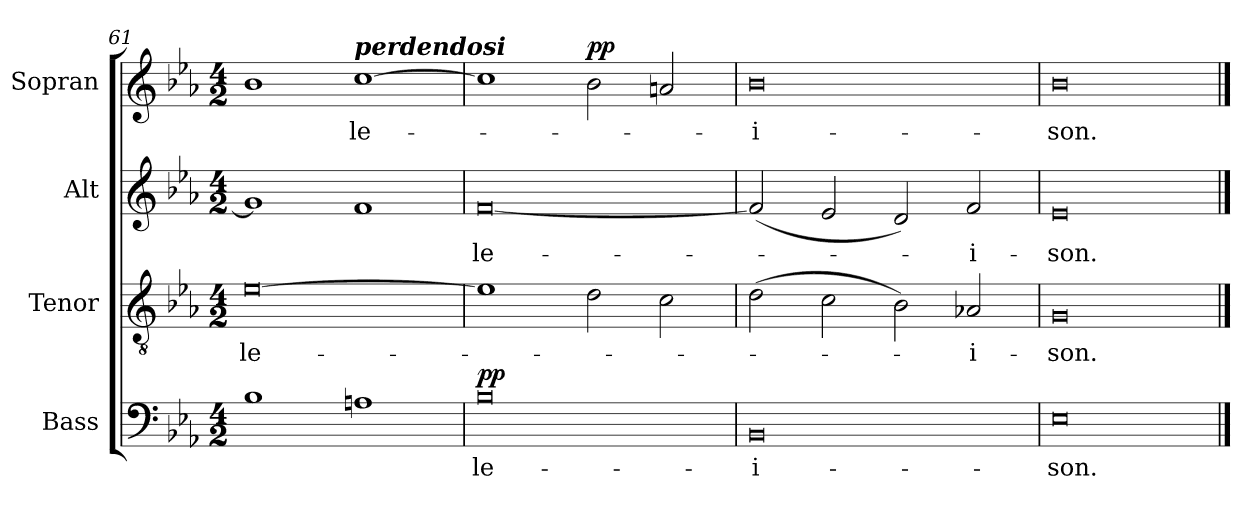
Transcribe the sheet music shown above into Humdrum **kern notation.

**kern	**text	**dynam	**kern	**text	**kern	**text	**kern	**text	**dynam
*part4	*part4	*part4	*part3	*part3	*part2	*part2	*part1	*part1	*part1
*staff4	*staff4	*staff4	*staff3	*staff3	*staff2	*staff2	*staff1	*staff1	*staff1
*I"Bass	*	*	*I"Tenor	*	*I"Alt	*	*I"Sopran	*	*
*I'B.	*	*	*I'T.	*	*I'A.	*	*I'S.	*	*
!!LO:LB:g=z
*clefF4	*	*	*clefGv2	*	*clefG2	*	*clefG2	*	*
*k[b-e-a-]	*	*	*k[b-e-a-]	*	*k[b-e-a-]	*	*k[b-e-a-]	*	*
*E-:	*	*	*E-:	*	*E-:	*	*E-:	*	*
*M4/2	*	*	*M4/2	*	*M4/2	*	*M4/2	*	*
=61	=61	=61	=61	=61	=61	=61	=61	=61	=61
!	!	!	!	!LO:LY:b	!	!	!	!	!
1B-	.	.	[0e-	-le-	1g-]	.	1b-	.	.
!	!	!	!	!	!	!	!LO:TX:a:Bi:t=perdendosi	!	!
!	!	!	!	!	!	!	!	!LO:LY:b	!
1An	.	.	.	.	1f	.	[1cc	-le-	.
=62	=62	=62	=62	=62	=62	=62	=62	=62	=62
!	!LO:LY:b	!LO:DY:a	!	!	!	!LO:LY:b	!	!	!
0B-	-le-	pp	1e-]	.	[0f	-le-	1cc]	.	.
!	!	!	!	!	!	!	!	!	!LO:DY:a
.	.	.	2d\	.	.	.	2b-\	.	pp
.	.	.	2c\	.	.	.	2an/	.	.
=63	=63	=63	=63	=63	=63	=63	=63	=63	=63
!	!LO:LY:b	!	!	!	!	!	!	!LO:LY:b	!
0BB-	-i-	.	(>2d\	.	(<2f/]	.	0b-	-i-	.
.	.	.	2c\	.	2e-/	.	.	.	.
.	.	.	2B-\)	.	2d/)	.	.	.	.
!	!	!	!	!LO:LY:b	!	!LO:LY:b	!	!	!
.	.	.	2A-X/	-i-	2f/	-i-	.	.	.
=64	=64	=64	=64	=64	=64	=64	=64	=64	=64
!	!LO:LY:b	!	!	!LO:LY:b	!	!LO:LY:b	!	!LO:LY:b	!
0E-	-son.	.	0G	-son.	0e-	-son.	0b-	-son.	.
==	==	==	==	==	==	==	==	==	==
*-	*-	*-	*-	*-	*-	*-	*-	*-	*-
